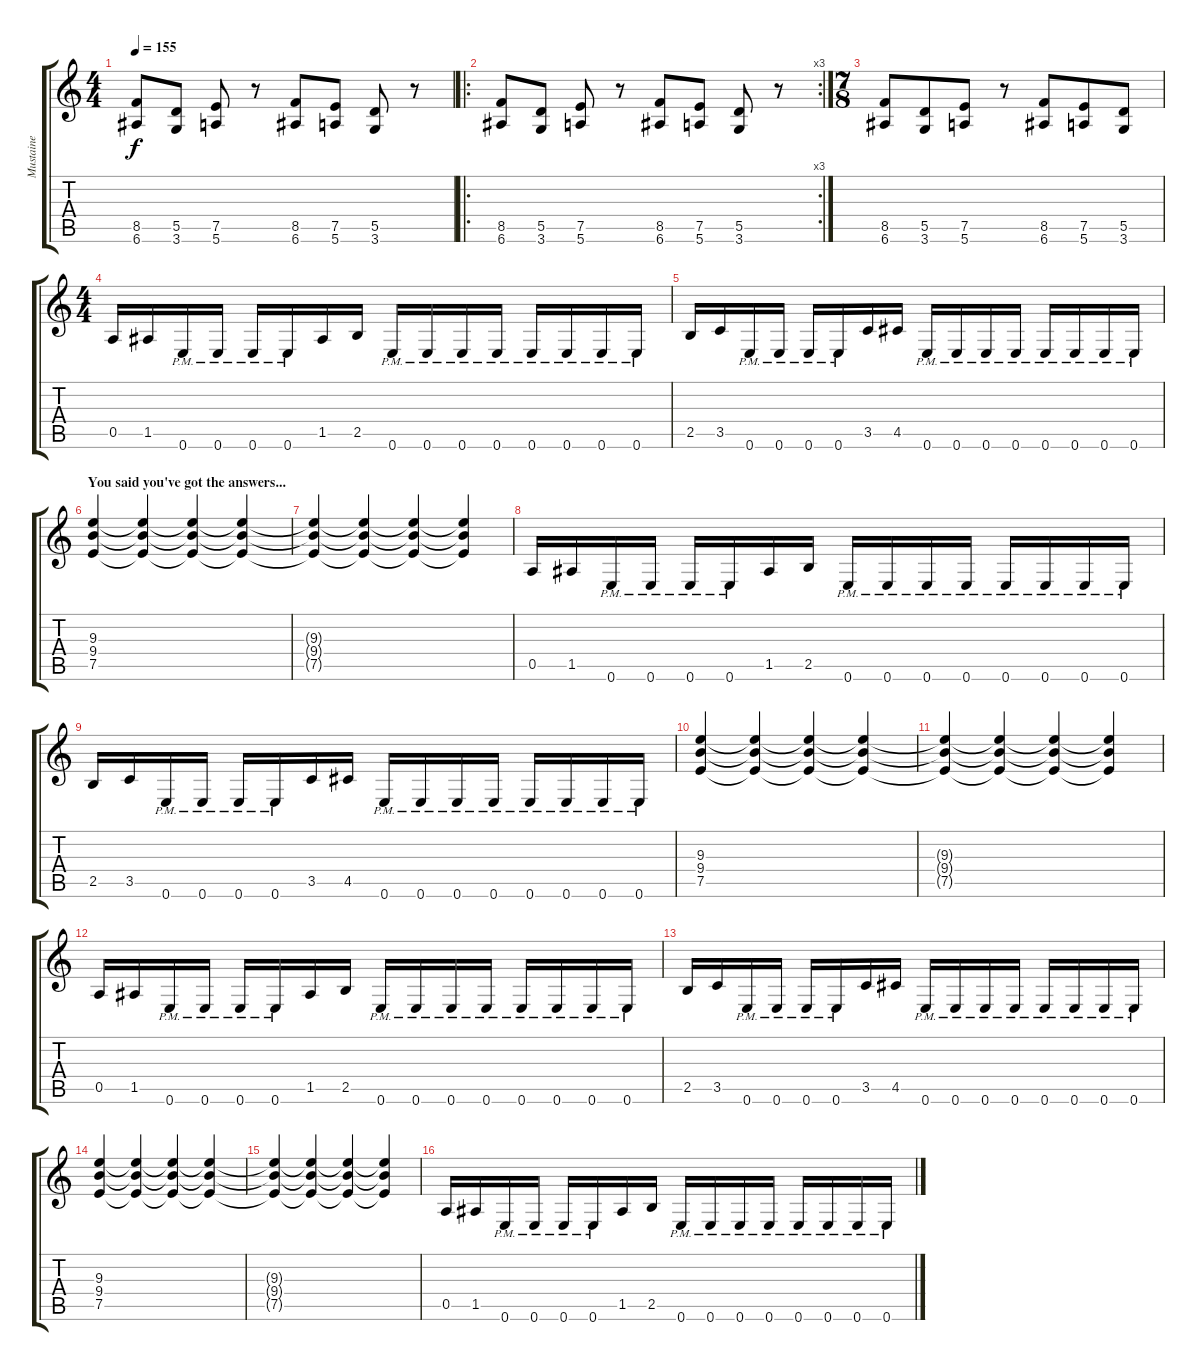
\track ("Mustaine" "Mustaine") {instrument distortionguitar}
\staff {score tabs}
\tuning (E4 B3 G3 D3 A2 E2) {hide}
\ts (4 4)
\tempo 155
\clef g2
\ks c
(8.5 6.6).8{dy f} (5.5 3.6).8 (7.5 5.6).8 r.8 (8.5 6.6).8 (7.5 5.6).8 (5.5 3.6).8 r.8 |
\ro
\rc 3
(8.5 6.6).8 (5.5 3.6).8 (7.5 5.6).8 r.8 (8.5 6.6).8 (7.5 5.6).8 (5.5 3.6).8 r.8 |
\ts (7 8)
(8.5 6.6).8 (5.5 3.6).8 (7.5 5.6).8 r.8 (8.5 6.6).8 (7.5 5.6).8 (5.5 3.6).8 |
\ts (4 4)
0.5.16 1.5.16 0.6{pm}.16 0.6{pm}.16 0.6{pm}.16 0.6{pm}.16 1.5.16 2.5.16 0.6{pm}.16 0.6{pm}.16 0.6{pm}.16 0.6{pm}.16 0.6{pm}.16 0.6{pm}.16 0.6{pm}.16 0.6{pm}.16 |
2.5.16 3.5.16 0.6{pm}.16 0.6{pm}.16 0.6{pm}.16 0.6{pm}.16 3.5.16 4.5.16 0.6{pm}.16 0.6{pm}.16 0.6{pm}.16 0.6{pm}.16 0.6{pm}.16 0.6{pm}.16 0.6{pm}.16 0.6{pm}.16 |
\section ("" "You said you've got the answers...")
(9.3 9.4 7.5).4 (9.3{t} 9.4{t} 7.5{t}).4 (9.3{t} 9.4{t} 7.5{t}).4 (9.3{t} 9.4{t} 7.5{t}).4 |
(9.3{t} 9.4{t} 7.5{t}).4 (9.3{t} 9.4{t} 7.5{t}).4 (9.3{t} 9.4{t} 7.5{t}).4 (9.3{t} 9.4{t} 7.5{t}).4 |
0.5.16 1.5.16 0.6{pm}.16 0.6{pm}.16 0.6{pm}.16 0.6{pm}.16 1.5.16 2.5.16 0.6{pm}.16 0.6{pm}.16 0.6{pm}.16 0.6{pm}.16 0.6{pm}.16 0.6{pm}.16 0.6{pm}.16 0.6{pm}.16 |
2.5.16 3.5.16 0.6{pm}.16 0.6{pm}.16 0.6{pm}.16 0.6{pm}.16 3.5.16 4.5.16 0.6{pm}.16 0.6{pm}.16 0.6{pm}.16 0.6{pm}.16 0.6{pm}.16 0.6{pm}.16 0.6{pm}.16 0.6{pm}.16 |
(9.3 9.4 7.5).4 (9.3{t} 9.4{t} 7.5{t}).4 (9.3{t} 9.4{t} 7.5{t}).4 (9.3{t} 9.4{t} 7.5{t}).4 |
(9.3{t} 9.4{t} 7.5{t}).4 (9.3{t} 9.4{t} 7.5{t}).4 (9.3{t} 9.4{t} 7.5{t}).4 (9.3{t} 9.4{t} 7.5{t}).4 |
0.5.16 1.5.16 0.6{pm}.16 0.6{pm}.16 0.6{pm}.16 0.6{pm}.16 1.5.16 2.5.16 0.6{pm}.16 0.6{pm}.16 0.6{pm}.16 0.6{pm}.16 0.6{pm}.16 0.6{pm}.16 0.6{pm}.16 0.6{pm}.16 |
2.5.16 3.5.16 0.6{pm}.16 0.6{pm}.16 0.6{pm}.16 0.6{pm}.16 3.5.16 4.5.16 0.6{pm}.16 0.6{pm}.16 0.6{pm}.16 0.6{pm}.16 0.6{pm}.16 0.6{pm}.16 0.6{pm}.16 0.6{pm}.16 |
(9.3 9.4 7.5).4 (9.3{t} 9.4{t} 7.5{t}).4 (9.3{t} 9.4{t} 7.5{t}).4 (9.3{t} 9.4{t} 7.5{t}).4 |
(9.3{t} 9.4{t} 7.5{t}).4 (9.3{t} 9.4{t} 7.5{t}).4 (9.3{t} 9.4{t} 7.5{t}).4 (9.3{t} 9.4{t} 7.5{t}).4 |
0.5.16 1.5.16 0.6{pm}.16 0.6{pm}.16 0.6{pm}.16 0.6{pm}.16 1.5.16 2.5.16 0.6{pm}.16 0.6{pm}.16 0.6{pm}.16 0.6{pm}.16 0.6{pm}.16 0.6{pm}.16 0.6{pm}.16 0.6{pm}.16
